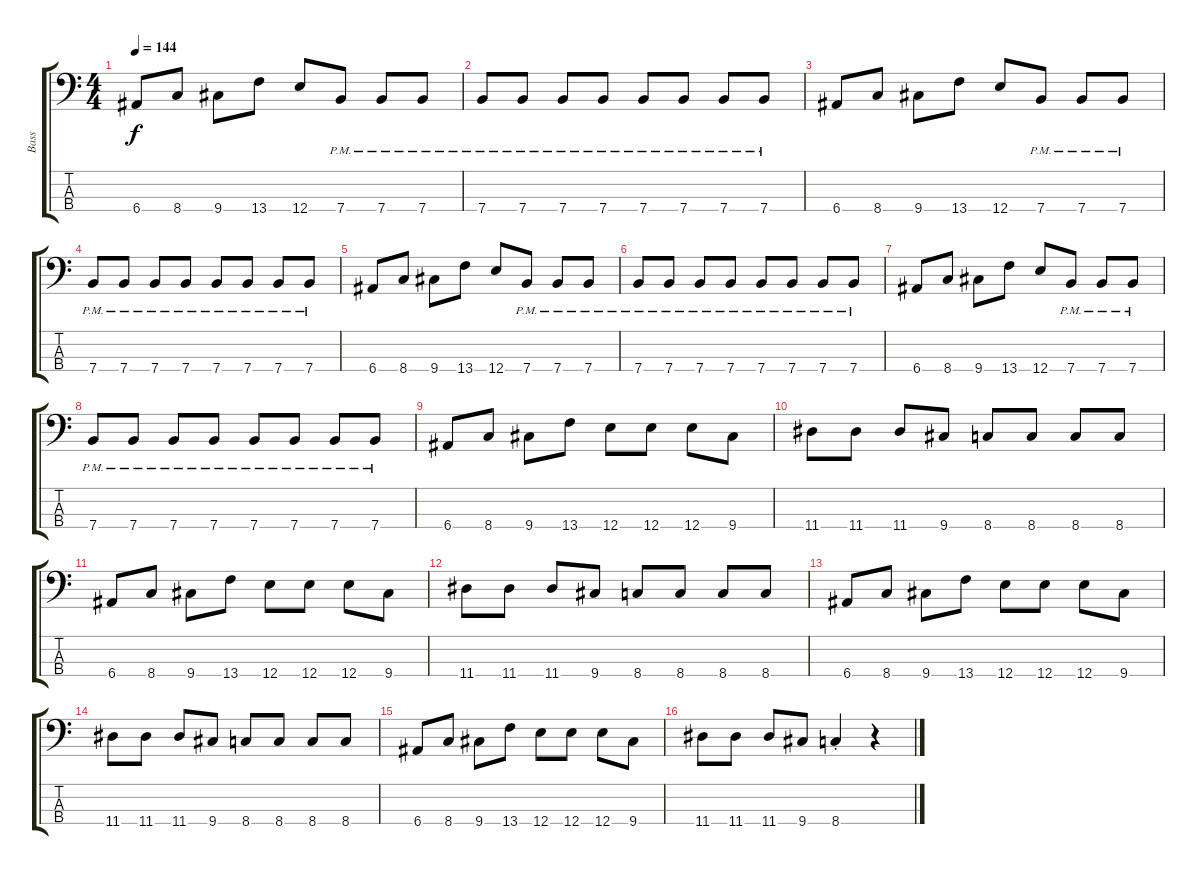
\track ("Bass" "Bass") {instrument electricbasspick}
\staff {score tabs}
\tuning (G2 D2 A1 E1) {hide}
\ts (4 4)
\tempo 144
\clef f4
\ks c
6.4.8{dy f} 8.4.8 9.4.8 13.4.8 12.4.8 7.4{pm}.8 7.4{pm}.8 7.4{pm}.8 |
7.4{pm}.8 7.4{pm}.8 7.4{pm}.8 7.4{pm}.8 7.4{pm}.8 7.4{pm}.8 7.4{pm}.8 7.4{pm}.8 |
6.4.8 8.4.8 9.4.8 13.4.8 12.4.8 7.4{pm}.8 7.4{pm}.8 7.4{pm}.8 |
7.4{pm}.8 7.4{pm}.8 7.4{pm}.8 7.4{pm}.8 7.4{pm}.8 7.4{pm}.8 7.4{pm}.8 7.4{pm}.8 |
6.4.8 8.4.8 9.4.8 13.4.8 12.4.8 7.4{pm}.8 7.4{pm}.8 7.4{pm}.8 |
7.4{pm}.8 7.4{pm}.8 7.4{pm}.8 7.4{pm}.8 7.4{pm}.8 7.4{pm}.8 7.4{pm}.8 7.4{pm}.8 |
6.4.8 8.4.8 9.4.8 13.4.8 12.4.8 7.4{pm}.8 7.4{pm}.8 7.4{pm}.8 |
7.4{pm}.8 7.4{pm}.8 7.4{pm}.8 7.4{pm}.8 7.4{pm}.8 7.4{pm}.8 7.4{pm}.8 7.4{pm}.8 |
6.4.8 8.4.8 9.4.8 13.4.8 12.4.8 12.4.8 12.4.8 9.4.8 |
11.4.8 11.4.8 11.4.8 9.4.8 8.4.8 8.4.8 8.4.8 8.4.8 |
6.4.8 8.4.8 9.4.8 13.4.8 12.4.8 12.4.8 12.4.8 9.4.8 |
11.4.8 11.4.8 11.4.8 9.4.8 8.4.8 8.4.8 8.4.8 8.4.8 |
6.4.8 8.4.8 9.4.8 13.4.8 12.4.8 12.4.8 12.4.8 9.4.8 |
11.4.8 11.4.8 11.4.8 9.4.8 8.4.8 8.4.8 8.4.8 8.4.8 |
6.4.8 8.4.8 9.4.8 13.4.8 12.4.8 12.4.8 12.4.8 9.4.8 |
11.4.8 11.4.8 11.4.8 9.4.8 8.4{st}.4 r.4
